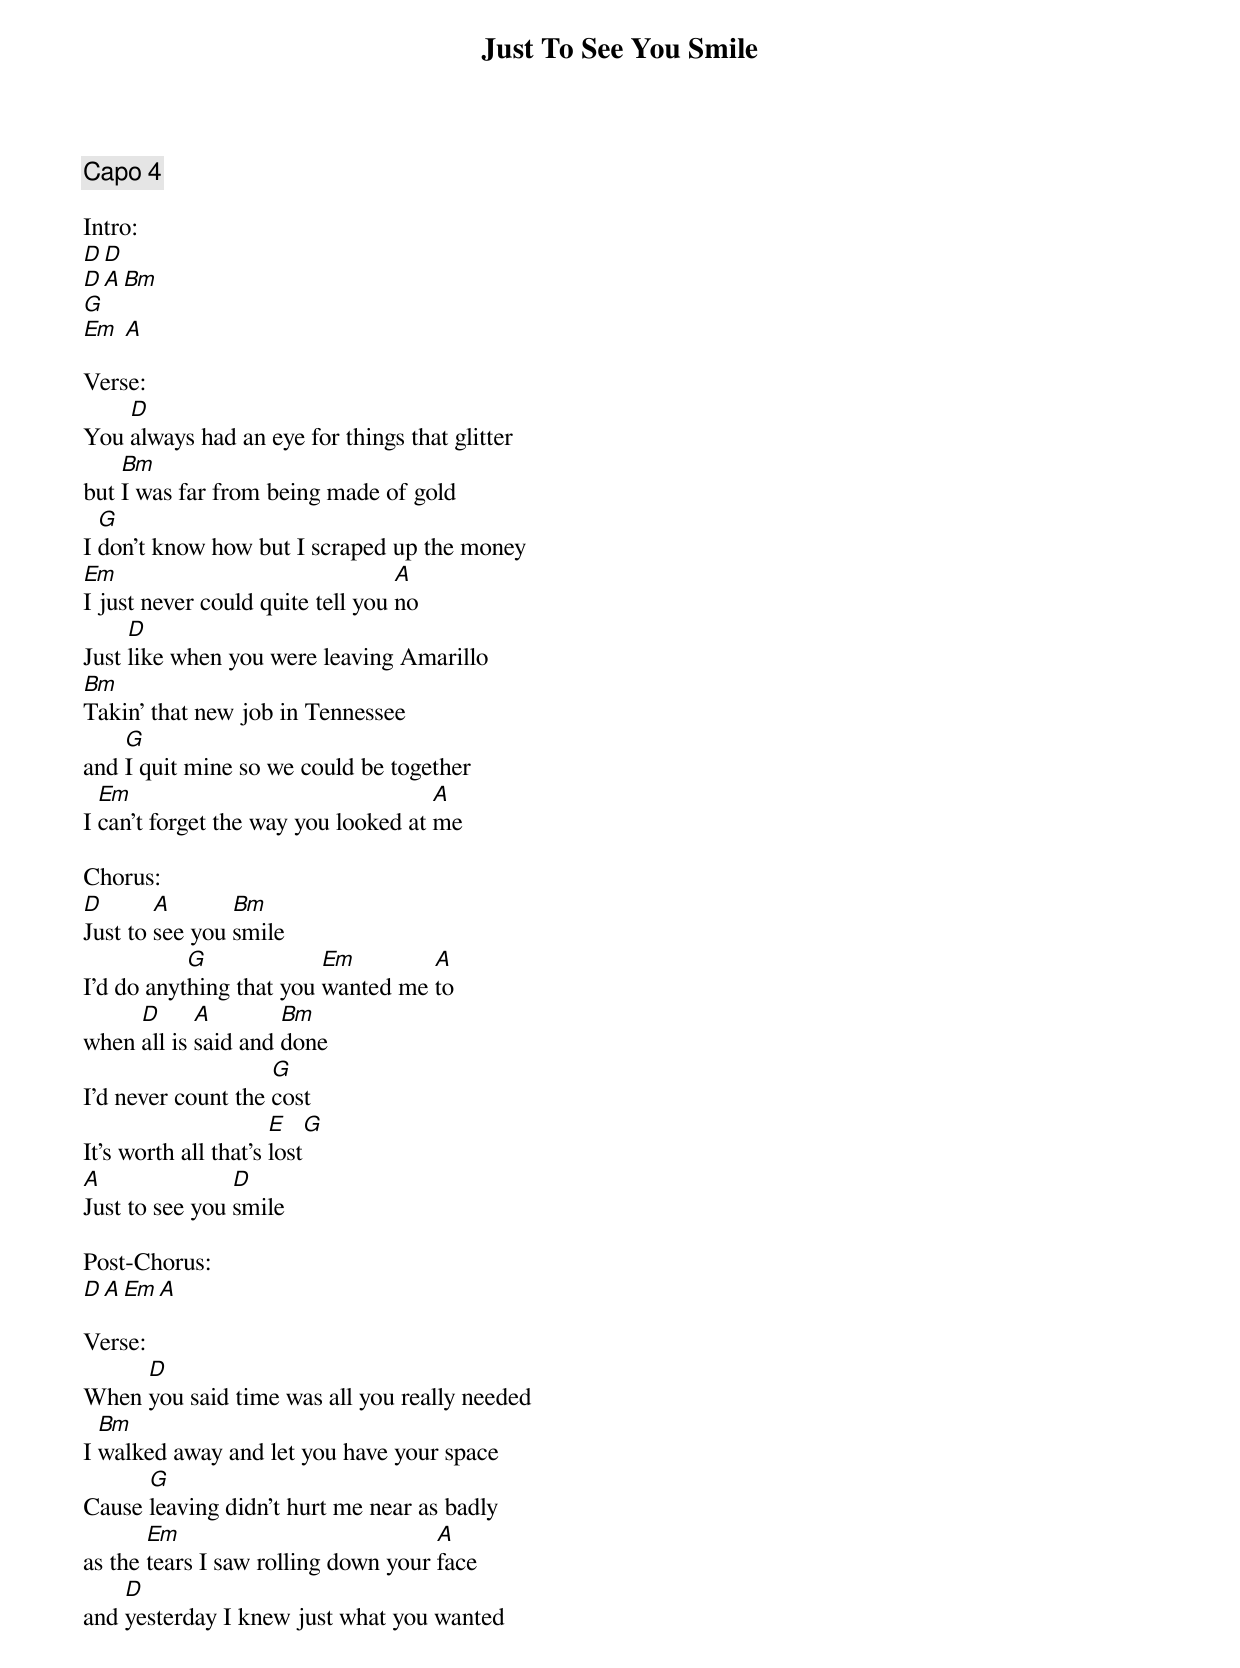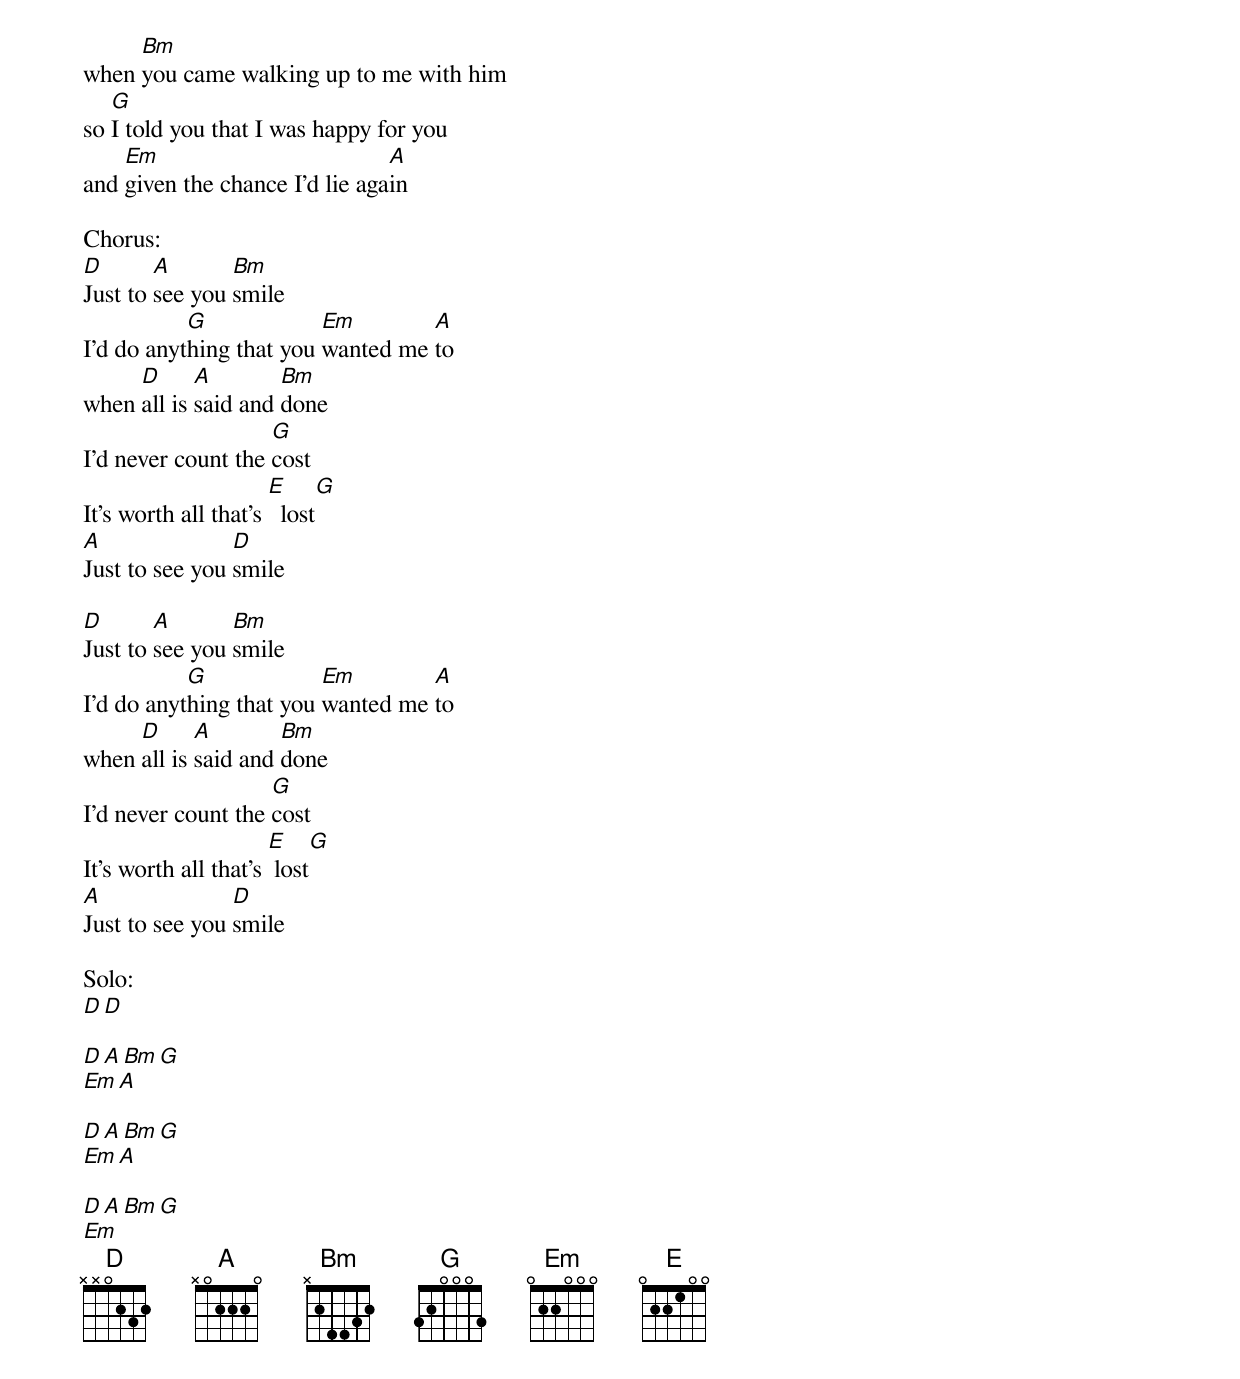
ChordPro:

{title:Just To See You Smile}
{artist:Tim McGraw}
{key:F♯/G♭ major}
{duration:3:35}
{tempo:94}
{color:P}

{comment: Capo 4}

Intro:
[D][D]
[D][A][Bm]
[G]
[Em] [A]

Verse:
You [D]always had an eye for things that glitter
but [Bm]I was far from being made of gold
I [G]don't know how but I scraped up the money
[Em]I just never could quite tell you [A]no
Just [D]like when you were leaving Amarillo
[Bm]Takin' that new job in Tennessee
and [G]I quit mine so we could be together
I [Em]can't forget the way you looked at [A]me

Chorus:
[D]Just to [A]see you [Bm]smile
I'd do anyt[G]hing that you [Em]wanted me [A]to
when [D]all is [A]said and [Bm]done
I'd never count the [G]cost
It's worth all that's [E]lost[G]
[A]Just to see you [D]smile

Post-Chorus:
[D][A][Em][A]

Verse:
When [D]you said time was all you really needed
I [Bm]walked away and let you have your space
Cause [G]leaving didn't hurt me near as badly
as the [Em]tears I saw rolling down your [A]face
and [D]yesterday I knew just what you wanted
when [Bm]you came walking up to me with him
so [G]I told you that I was happy for you
and [Em]given the chance I'd lie aga[A]in

Chorus:
[D]Just to [A]see you [Bm]smile
I'd do anyt[G]hing that you [Em]wanted me [A]to
when [D]all is [A]said and [Bm]done
I'd never count the [G]cost
It's worth all that's [E]  lost[G]
[A]Just to see you [D]smile

[D]Just to [A]see you [Bm]smile
I'd do anyt[G]hing that you [Em]wanted me [A]to
when [D]all is [A]said and [Bm]done
I'd never count the [G]cost
It's worth all that's [E] lost[G]
[A]Just to see you [D]smile

Solo:
[D][D]

[D][A][Bm][G]
[Em][A]

[D][A][Bm][G]
[Em][A]

[D][A][Bm][G]
[Em]
